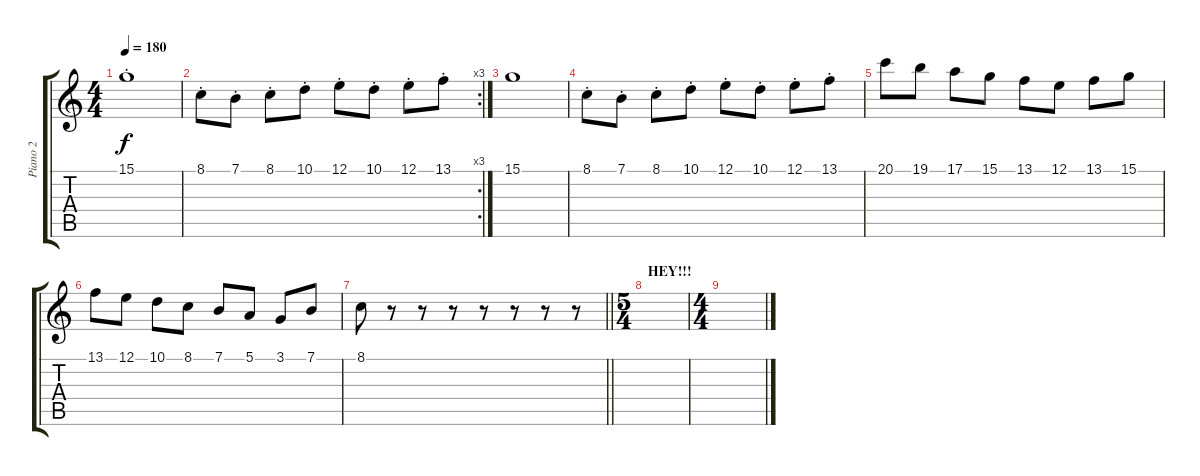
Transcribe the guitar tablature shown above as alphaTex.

\track ("Piano 2" "Piano 2") {instrument acousticgrandpiano}
\staff {score tabs}
\tuning (E4 C4 G3 C3 G2 C2) {hide}
\ts (4 4)
\tempo 180
\clef g2
\ks c
15.1{st}.1{dy f} |
\rc 3
8.1{st}.8{balance 16} 7.1{st}.8 8.1{st}.8 10.1{st}.8 12.1{st}.8 10.1{st}.8 12.1{st}.8 13.1{st}.8 |
15.1.1 |
8.1{st}.8{balance 16} 7.1{st}.8 8.1{st}.8 10.1{st}.8 12.1{st}.8 10.1{st}.8 12.1{st}.8 13.1{st}.8 |
20.1.8 19.1.8 17.1.8 15.1.8 13.1.8 12.1.8 13.1.8 15.1.8 |
13.1.8 12.1.8 10.1.8 8.1.8 7.1.8 5.1.8 3.1.8 7.1.8 |
\barLineRight lightlight
8.1.8 r.8 r.8 r.8 r.8 r.8 r.8 r.8 |
\ts (5 4)
\section ("" "HEY!!!")
|
\ts (4 4)
